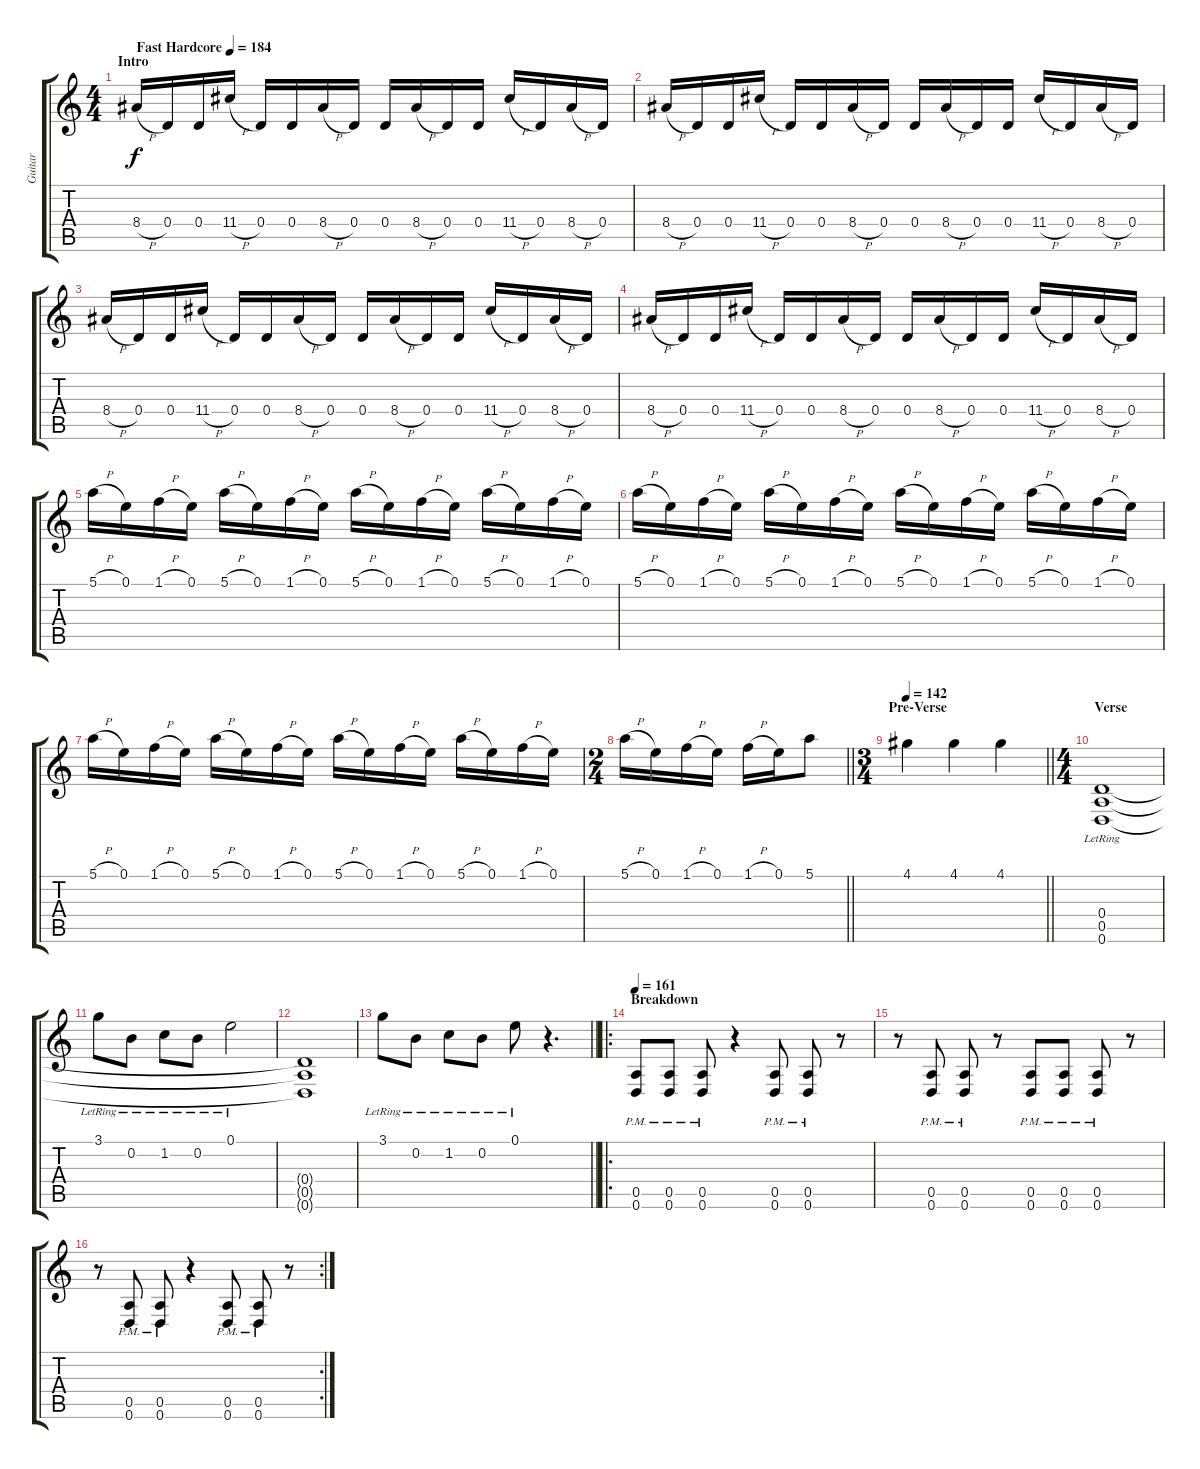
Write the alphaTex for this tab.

\track ("Guitar" "Guitar") {instrument distortionguitar}
\staff {score tabs}
\tuning (E4 B3 G3 D3 A2 D2) {hide}
\ts (4 4)
\section ("" "Intro")
\tempo (184 "Fast Hardcore")
\clef g2
\ks c
8.4{h}.16{dy f instrument distortionguitar} 0.4.16 0.4.16 11.4{h}.16 0.4.16 0.4.16 8.4{h}.16 0.4.16 0.4.16 8.4{h}.16 0.4.16 0.4.16 11.4{h}.16 0.4.16 8.4{h}.16 0.4.16 |
8.4{h}.16 0.4.16 0.4.16 11.4{h}.16 0.4.16 0.4.16 8.4{h}.16 0.4.16 0.4.16 8.4{h}.16 0.4.16 0.4.16 11.4{h}.16 0.4.16 8.4{h}.16 0.4.16 |
8.4{h}.16 0.4.16 0.4.16 11.4{h}.16 0.4.16 0.4.16 8.4{h}.16 0.4.16 0.4.16 8.4{h}.16 0.4.16 0.4.16 11.4{h}.16 0.4.16 8.4{h}.16 0.4.16 |
8.4{h}.16 0.4.16 0.4.16 11.4{h}.16 0.4.16 0.4.16 8.4{h}.16 0.4.16 0.4.16 8.4{h}.16 0.4.16 0.4.16 11.4{h}.16 0.4.16 8.4{h}.16 0.4.16 |
5.1{h}.16 0.1.16 1.1{h}.16 0.1.16 5.1{h}.16 0.1.16 1.1{h}.16 0.1.16 5.1{h}.16 0.1.16 1.1{h}.16 0.1.16 5.1{h}.16 0.1.16 1.1{h}.16 0.1.16 |
5.1{h}.16 0.1.16 1.1{h}.16 0.1.16 5.1{h}.16 0.1.16 1.1{h}.16 0.1.16 5.1{h}.16 0.1.16 1.1{h}.16 0.1.16 5.1{h}.16 0.1.16 1.1{h}.16 0.1.16 |
5.1{h}.16 0.1.16 1.1{h}.16 0.1.16 5.1{h}.16 0.1.16 1.1{h}.16 0.1.16 5.1{h}.16 0.1.16 1.1{h}.16 0.1.16 5.1{h}.16 0.1.16 1.1{h}.16 0.1.16 |
\ts (2 4)
\barLineRight lightlight
5.1{h}.16 0.1.16 1.1{h}.16 0.1.16 1.1{h}.16 0.1.16 5.1.8 |
\ts (3 4)
\section ("" "Pre-Verse")
\tempo 142
\barLineRight lightlight
4.1.4 4.1.4 4.1.4 |
\ts (4 4)
\section ("" "Verse")
(0.4{lr} 0.5{lr} 0.6{lr}).1 |
3.1{lr}.8 0.2{lr}.8 1.2{lr}.8 0.2{lr}.8 0.1{lr}.2 |
(0.4{t} 0.5{t} 0.6{t}).1 |
\barLineRight lightlight
3.1{lr}.8 0.2{lr}.8 1.2{lr}.8 0.2{lr}.8 0.1{lr}.8 r.4{d} |
\ro
\section ("" "Breakdown")
\tempo 161
(0.5{pm} 0.6{pm}).8 (0.5{pm} 0.6{pm}).8 (0.5{pm} 0.6{pm}).8 r.4 (0.5{pm} 0.6{pm}).8 (0.5{pm} 0.6{pm}).8 r.8 |
r.8 (0.5{pm} 0.6{pm}).8 (0.5{pm} 0.6{pm}).8 r.8 (0.5{pm} 0.6{pm}).8 (0.5{pm} 0.6{pm}).8 (0.5{pm} 0.6{pm}).8 r.8 |
\rc 2
r.8 (0.5{pm} 0.6{pm}).8 (0.5{pm} 0.6{pm}).8 r.4 (0.5{pm} 0.6{pm}).8 (0.5{pm} 0.6{pm}).8 r.8
